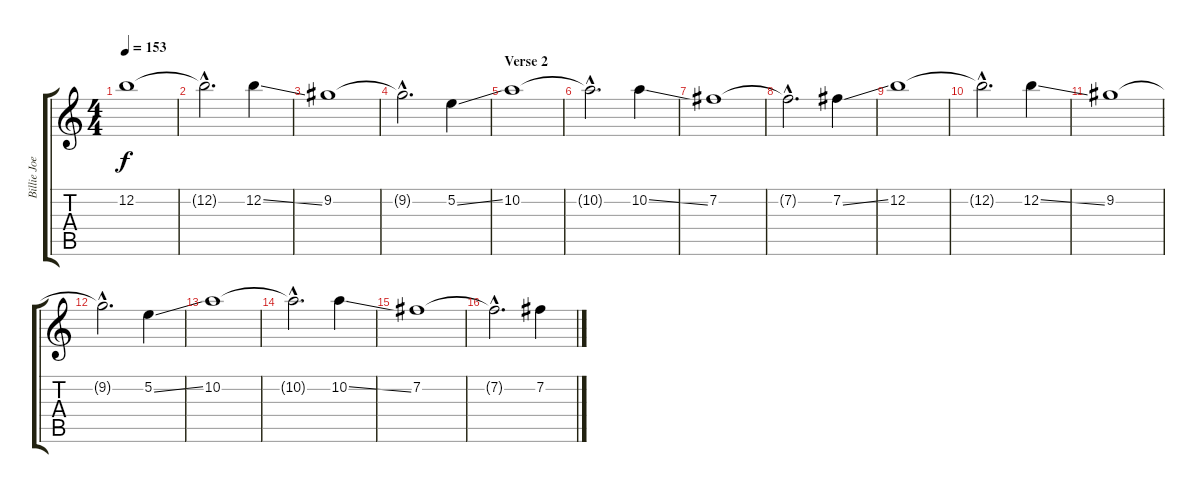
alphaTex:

\track ("Billie Joe Armstrong (Solo Guitar)" "Billie Joe") {instrument distortionguitar}
\staff {score tabs}
\tuning (E4 B3 G3 D3 A2 E2) {hide}
\ts (4 4)
\tempo 153
\clef g2
\ks c
12.2.1{dy f} |
12.2{hac t}.2{d} 12.2{ss}.4 |
9.2.1 |
9.2{hac t}.2{d} 5.2{ss}.4 |
\section ("" "Verse 2")
10.2.1 |
10.2{hac t}.2{d} 10.2{ss}.4 |
7.2.1 |
7.2{hac t}.2{d} 7.2{ss}.4 |
12.2.1 |
12.2{hac t}.2{d} 12.2{ss}.4 |
9.2.1 |
9.2{hac t}.2{d} 5.2{ss}.4 |
10.2.1 |
10.2{hac t}.2{d} 10.2{ss}.4 |
7.2.1 |
7.2{hac t}.2{d} 7.2{ss}.4
